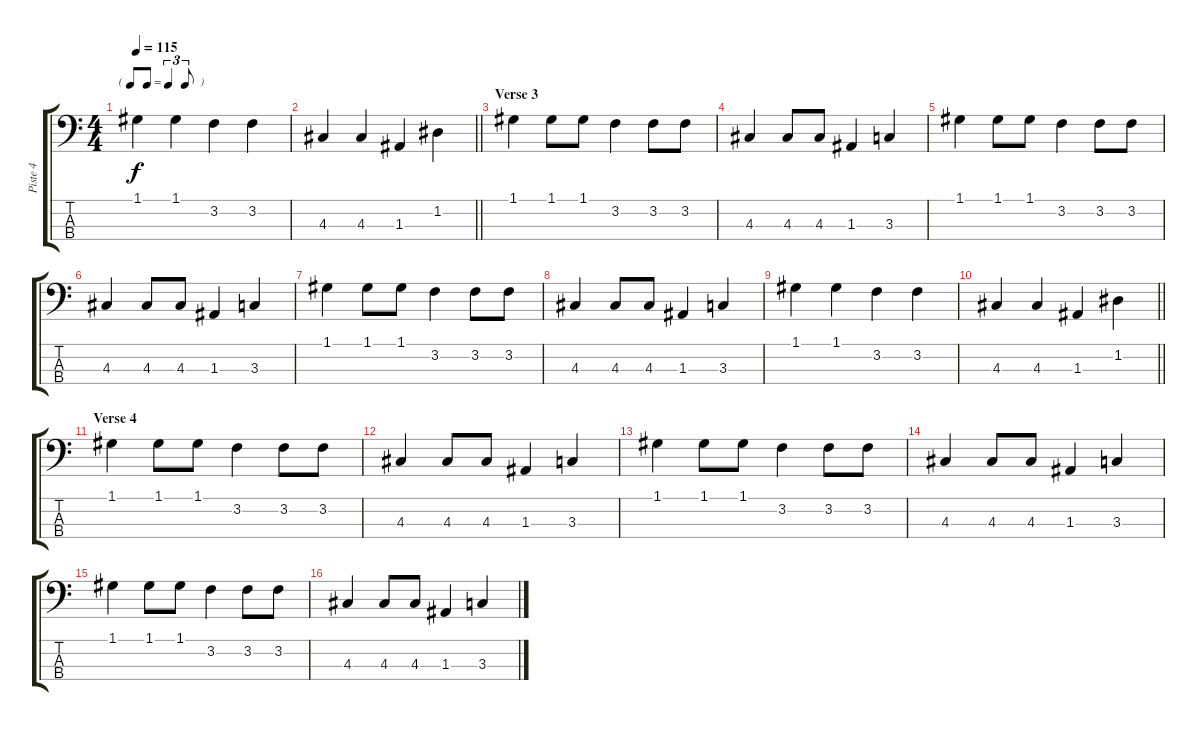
\track ("Piste 4" "Piste 4") {instrument electricbassfinger}
\staff {score tabs}
\tuning (G2 D2 A1 E1) {hide}
\ts (4 4)
\tf triplet8th
\tempo 115
\clef f4
\ks c
1.1.4{dy f} 1.1.4 3.2.4 3.2.4 |
\barLineRight lightlight
4.3.4 4.3.4 1.3.4 1.2.4 |
\section ("" "Verse 3")
1.1.4 1.1.8 1.1.8 3.2.4 3.2.8 3.2.8 |
4.3.4 4.3.8 4.3.8 1.3.4 3.3.4 |
1.1.4 1.1.8 1.1.8 3.2.4 3.2.8 3.2.8 |
4.3.4 4.3.8 4.3.8 1.3.4 3.3.4 |
1.1.4 1.1.8 1.1.8 3.2.4 3.2.8 3.2.8 |
4.3.4 4.3.8 4.3.8 1.3.4 3.3.4 |
1.1.4 1.1.4 3.2.4 3.2.4 |
\barLineRight lightlight
4.3.4 4.3.4 1.3.4 1.2.4 |
\section ("" "Verse 4")
1.1.4 1.1.8 1.1.8 3.2.4 3.2.8 3.2.8 |
4.3.4 4.3.8 4.3.8 1.3.4 3.3.4 |
1.1.4 1.1.8 1.1.8 3.2.4 3.2.8 3.2.8 |
4.3.4 4.3.8 4.3.8 1.3.4 3.3.4 |
1.1.4 1.1.8 1.1.8 3.2.4 3.2.8 3.2.8 |
4.3.4 4.3.8 4.3.8 1.3.4 3.3.4
